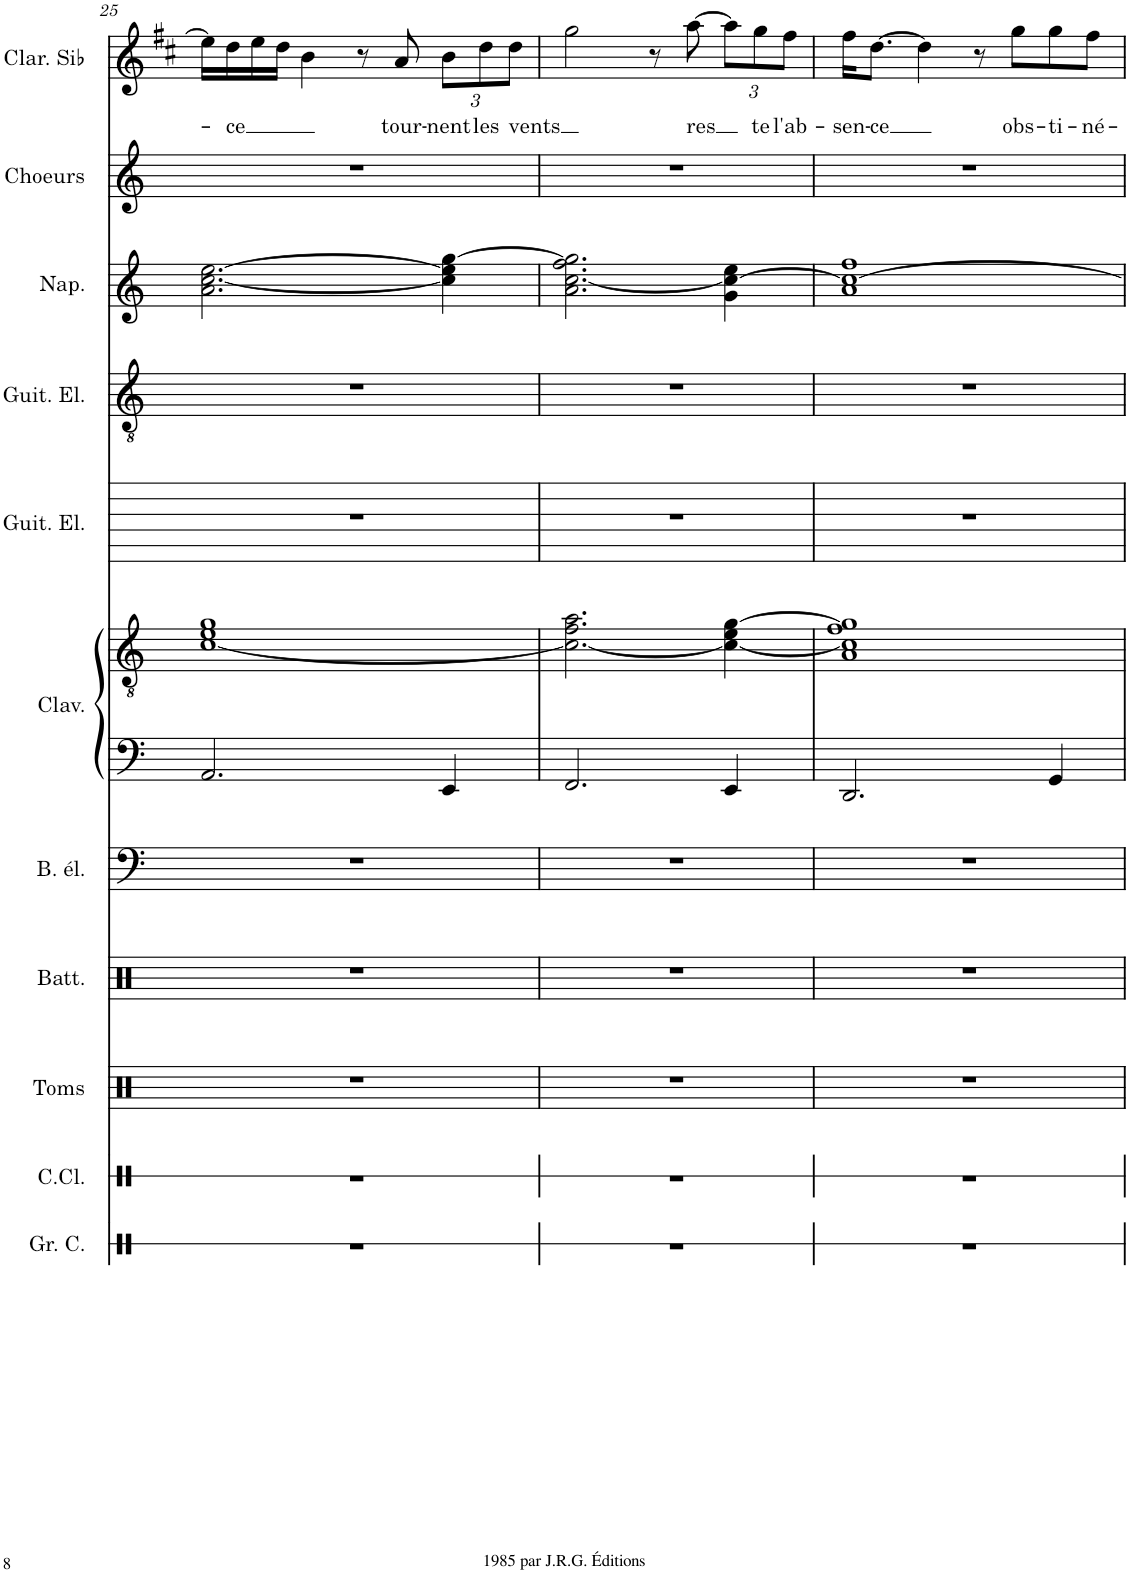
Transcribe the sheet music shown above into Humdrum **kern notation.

**kern	**kern	**kern	**kern	**kern	**kern	**kern	**kern	**kern	**kern	**kern	**kern	**text
*part11	*part10	*part9	*part8	*part7	*part6	*part6	*part5	*part4	*part3	*part2	*part1	*part1
*staff12	*staff11	*staff10	*staff9	*staff8	*staff7	*staff6	*staff5	*staff4	*staff3	*staff2	*staff1	*staff1
*I"Grosse caisse	*I"Caisse claire	*I"Toms	*I"Batterie	*I"Basse électrique	*I"Clavier	*	*I"Guitare électrique	*I"Guitare électrique	*I"Nappes	*I"Choeurs	*I"Clarinette en Sib	*
*I'Gr. C.	*I'C.Cl.	*I'Toms	*I'Batt.	*I'B. él.	*I'Clav.	*	*I'Guit. El.	*I'Guit. El.	*I'Nap.	*I'Choeurs	*I'Clar. Sib	*
!!LO:PB:g=z
*clefX	*clefX	*clefX	*clefX	*clefF4	*clefF4	*clefGv2	*	*clefGv2	*clefG2	*clefG2	*clefG2	*
*	*	*	*	*	*	*	*	*	*	*	*Trd1c2	*
*k[]	*k[]	*k[]	*k[]	*k[]	*k[]	*k[]	*k[]	*k[]	*k[]	*k[]	*k[f#c#]	*
*M4/4	*M4/4	*M4/4	*M4/4	*M4/4	*M4/4	*M4/4	*M4/4	*M4/4	*M4/4	*M4/4	*M4/4	*
=25	=25	=25	=25	=25	=25	=25	=25	=25	=25	=25	=25	=25
1r	1r	1r	1r	1r	2.AA/	[1c 1e 1g	1r	1r	2.a\ [2.cc\ [2.ee\	1r	16ee\LL]	.
!	!	!	!	!	!	!	!	!	!	!	!	!LO:LY:b
.	.	.	.	.	.	.	.	.	.	.	16dd\	-ce
.	.	.	.	.	.	.	.	.	.	.	16ee\	.
.	.	.	.	.	.	.	.	.	.	.	16dd\JJ	.
.	.	.	.	.	.	.	.	.	.	.	4b\	.
.	.	.	.	.	.	.	.	.	.	.	8r	.
!	!	!	!	!	!	!	!	!	!	!	!	!LO:LY:b
.	.	.	.	.	.	.	.	.	.	.	8a/	tour-
*	*	*	*	*	*	*	*	*	*	*	*Xbrackettup	*
!	!	!	!	!	!	!	!	!	!	!	!	!LO:LY:b
.	.	.	.	.	4EE/	.	.	.	4cc\] 4ee\] [4gg\	.	12b\L	-nent
!	!	!	!	!	!	!	!	!	!	!	!	!LO:LY:b
.	.	.	.	.	.	.	.	.	.	.	12dd\	les
!	!	!	!	!	!	!	!	!	!	!	!	!LO:LY:b
.	.	.	.	.	.	.	.	.	.	.	12dd\J	vents
=26	=26	=26	=26	=26	=26	=26	=26	=26	=26	=26	=26	=26
1r	1r	1r	1r	1r	2.FF/	2.c\_ 2.f\ 2.a\	1r	1r	2.a\ [2.cc\ 2.ff\ 2.gg\]	1r	2gg\	.
.	.	.	.	.	.	.	.	.	.	.	8r	.
!	!	!	!	!	!	!	!	!	!	!	!	!LO:LY:b
.	.	.	.	.	.	.	.	.	.	.	[8aa\	-res
.	.	.	.	.	4EE/	4c\_ 4e\ [4g\	.	.	4g\ 4cc\_ 4ee\	.	12aa\L]	.
!	!	!	!	!	!	!	!	!	!	!	!	!LO:LY:b
.	.	.	.	.	.	.	.	.	.	.	12gg\	te
!	!	!	!	!	!	!	!	!	!	!	!	!LO:LY:b
.	.	.	.	.	.	.	.	.	.	.	12ff#\J	l'ab-
=27	=27	=27	=27	=27	=27	=27	=27	=27	=27	=27	=27	=27
!	!	!	!	!	!	!	!	!	!	!	!	!LO:LY:b
1r	1r	1r	1r	1r	2.DD/	1A 1c] 1f 1g]	1r	1r	1a 1cc_ 1ff	1r	16ff#\KL	-sen-
!	!	!	!	!	!	!	!	!	!	!	!	!LO:LY:b
.	.	.	.	.	.	.	.	.	.	.	[8.dd\J	-ce
.	.	.	.	.	.	.	.	.	.	.	4dd\]	.
.	.	.	.	.	.	.	.	.	.	.	8r	.
!	!	!	!	!	!	!	!	!	!	!	!	!LO:LY:b
.	.	.	.	.	.	.	.	.	.	.	8gg\L	obs-
!	!	!	!	!	!	!	!	!	!	!	!	!LO:LY:b
.	.	.	.	.	4GG/	.	.	.	.	.	8gg\	-ti-
!	!	!	!	!	!	!	!	!	!	!	!	!LO:LY:b
.	.	.	.	.	.	.	.	.	.	.	8ff#\J	-né-
=	=	=	=	=	=	=	=	=	=	=	=	=
*-	*-	*-	*-	*-	*-	*-	*-	*-	*-	*-	*-	*-
